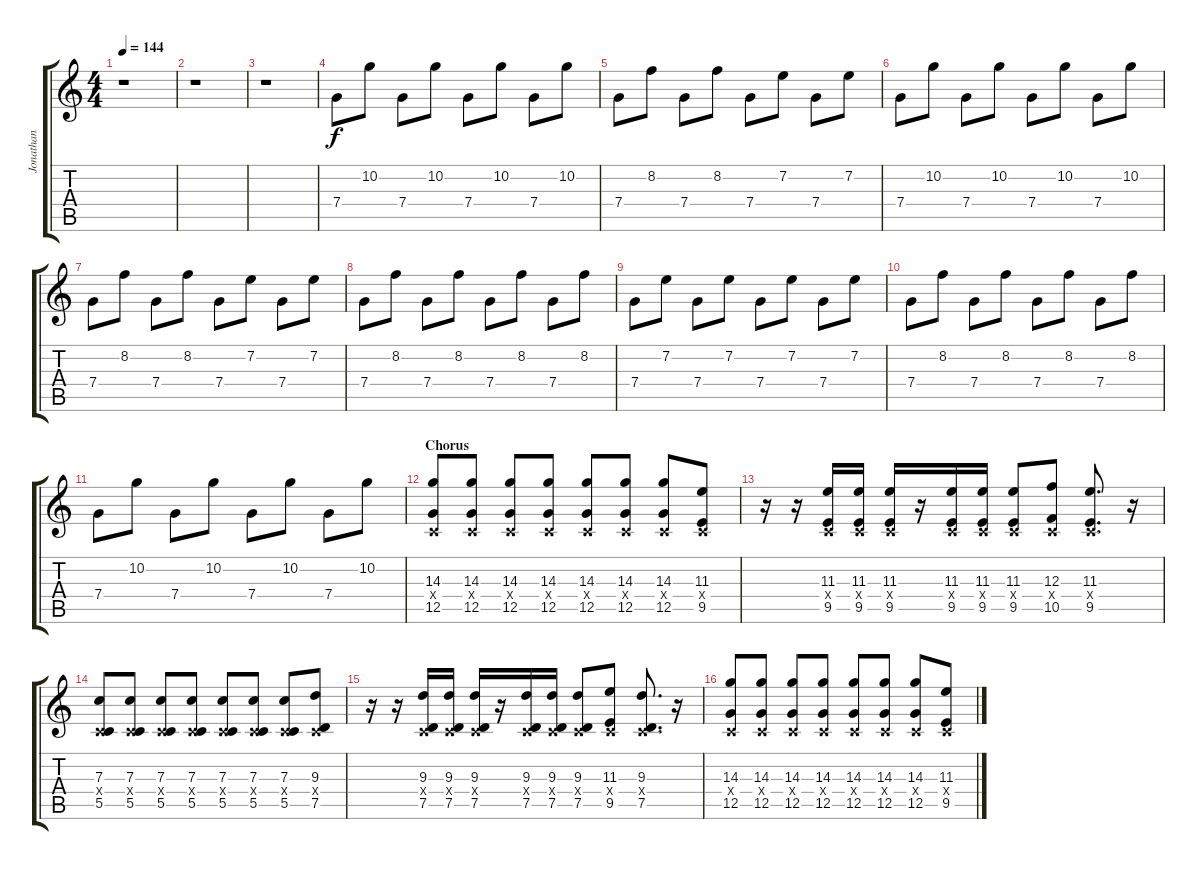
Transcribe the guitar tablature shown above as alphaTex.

\track ("Jonathan" "Jonathan") {instrument overdrivenguitar}
\staff {score tabs}
\tuning (D4 A3 F3 C3 G2 C2) {hide}
\ts (4 4)
\tempo 144
\clef g2
\ks c
r.1{dy f} |
r.1 |
r.1 |
7.4.8 10.2.8 7.4.8 10.2.8 7.4.8 10.2.8 7.4.8 10.2.8 |
7.4.8 8.2.8 7.4.8 8.2.8 7.4.8 7.2.8 7.4.8 7.2.8 |
7.4.8 10.2.8 7.4.8 10.2.8 7.4.8 10.2.8 7.4.8 10.2.8 |
7.4.8 8.2.8 7.4.8 8.2.8 7.4.8 7.2.8 7.4.8 7.2.8 |
7.4.8 8.2.8 7.4.8 8.2.8 7.4.8 8.2.8 7.4.8 8.2.8 |
7.4.8 7.2.8 7.4.8 7.2.8 7.4.8 7.2.8 7.4.8 7.2.8 |
7.4.8 8.2.8 7.4.8 8.2.8 7.4.8 8.2.8 7.4.8 8.2.8 |
7.4.8 10.2.8 7.4.8 10.2.8 7.4.8 10.2.8 7.4.8 10.2.8 |
\section ("" "Chorus")
(14.3 0.4{x} 12.5).8 (14.3 0.4{x} 12.5).8 (14.3 0.4{x} 12.5).8 (14.3 0.4{x} 12.5).8 (14.3 0.4{x} 12.5).8 (14.3 0.4{x} 12.5).8 (14.3 0.4{x} 12.5).8 (11.3 0.4{x} 9.5).8 |
r.16 r.16 (11.3 0.4{x} 9.5).16 (11.3 0.4{x} 9.5).16 (11.3 0.4{x} 9.5).16 r.16 (11.3 0.4{x} 9.5).16 (11.3 0.4{x} 9.5).16 (11.3 0.4{x} 9.5).8 (12.3 0.4{x} 10.5).8 (11.3 0.4{x} 9.5).8{d} r.16 |
(7.3 0.4{x} 5.5).8 (7.3 0.4{x} 5.5).8 (7.3 0.4{x} 5.5).8 (7.3 0.4{x} 5.5).8 (7.3 0.4{x} 5.5).8 (7.3 0.4{x} 5.5).8 (7.3 0.4{x} 5.5).8 (9.3 0.4{x} 7.5).8 |
r.16 r.16 (9.3 0.4{x} 7.5).16 (9.3 0.4{x} 7.5).16 (9.3 0.4{x} 7.5).16 r.16 (9.3 0.4{x} 7.5).16 (9.3 0.4{x} 7.5).16 (9.3 0.4{x} 7.5).8 (11.3 0.4{x} 9.5).8 (9.3 0.4{x} 7.5).8{d} r.16 |
(14.3 0.4{x} 12.5).8 (14.3 0.4{x} 12.5).8 (14.3 0.4{x} 12.5).8 (14.3 0.4{x} 12.5).8 (14.3 0.4{x} 12.5).8 (14.3 0.4{x} 12.5).8 (14.3 0.4{x} 12.5).8 (11.3 0.4{x} 9.5).8
